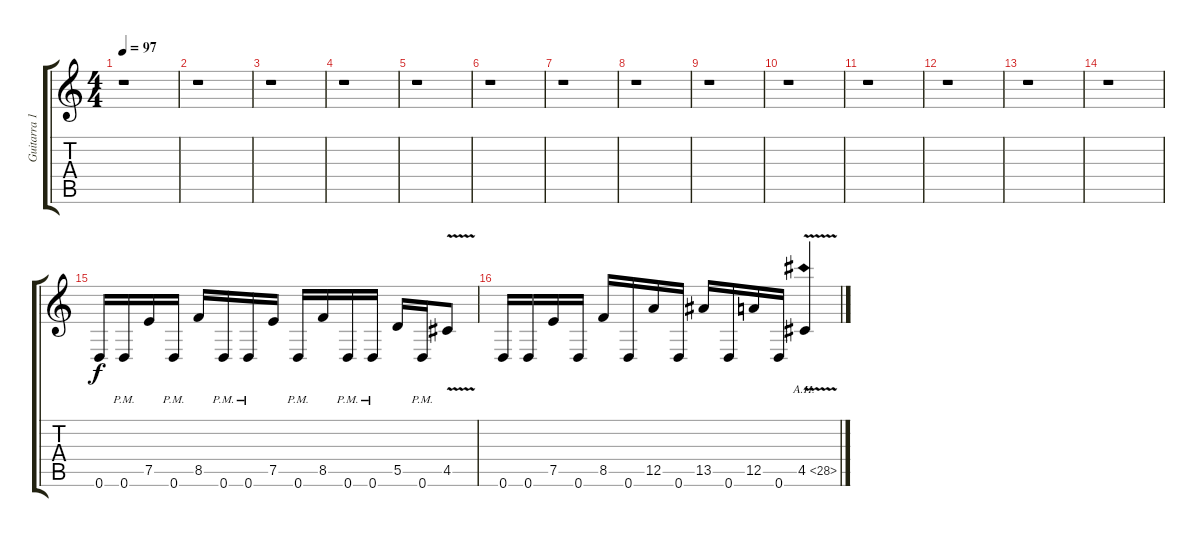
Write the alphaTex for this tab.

\track ("Guitarra 1 [Armonizacion]" "Guitarra 1") {instrument distortionguitar}
\staff {score tabs}
\tuning (E4 B3 G3 D3 A2 D2) {hide}
\ts (4 4)
\tempo 97
\clef g2
\ks c
r.1{dy f} |
r.1 |
r.1 |
r.1 |
r.1 |
r.1 |
r.1 |
r.1 |
r.1 |
r.1 |
r.1 |
r.1 |
r.1 |
r.1 |
0.6.16{instrument distortionguitar} 0.6{pm}.16 7.5.16 0.6{pm}.16 8.5.16 0.6{pm}.16 0.6{pm}.16 7.5.16 0.6{pm}.16 8.5.16 0.6{pm}.16 0.6{pm}.16 5.5.16 0.6{pm}.16 4.5{v}.8 |
0.6.16 0.6.16 7.5.16 0.6.16 8.5.16 0.6.16 12.5.16 0.6.16 13.5.16 0.6.16 12.5.16 0.6.16 4.5{ah 24 v}.4
